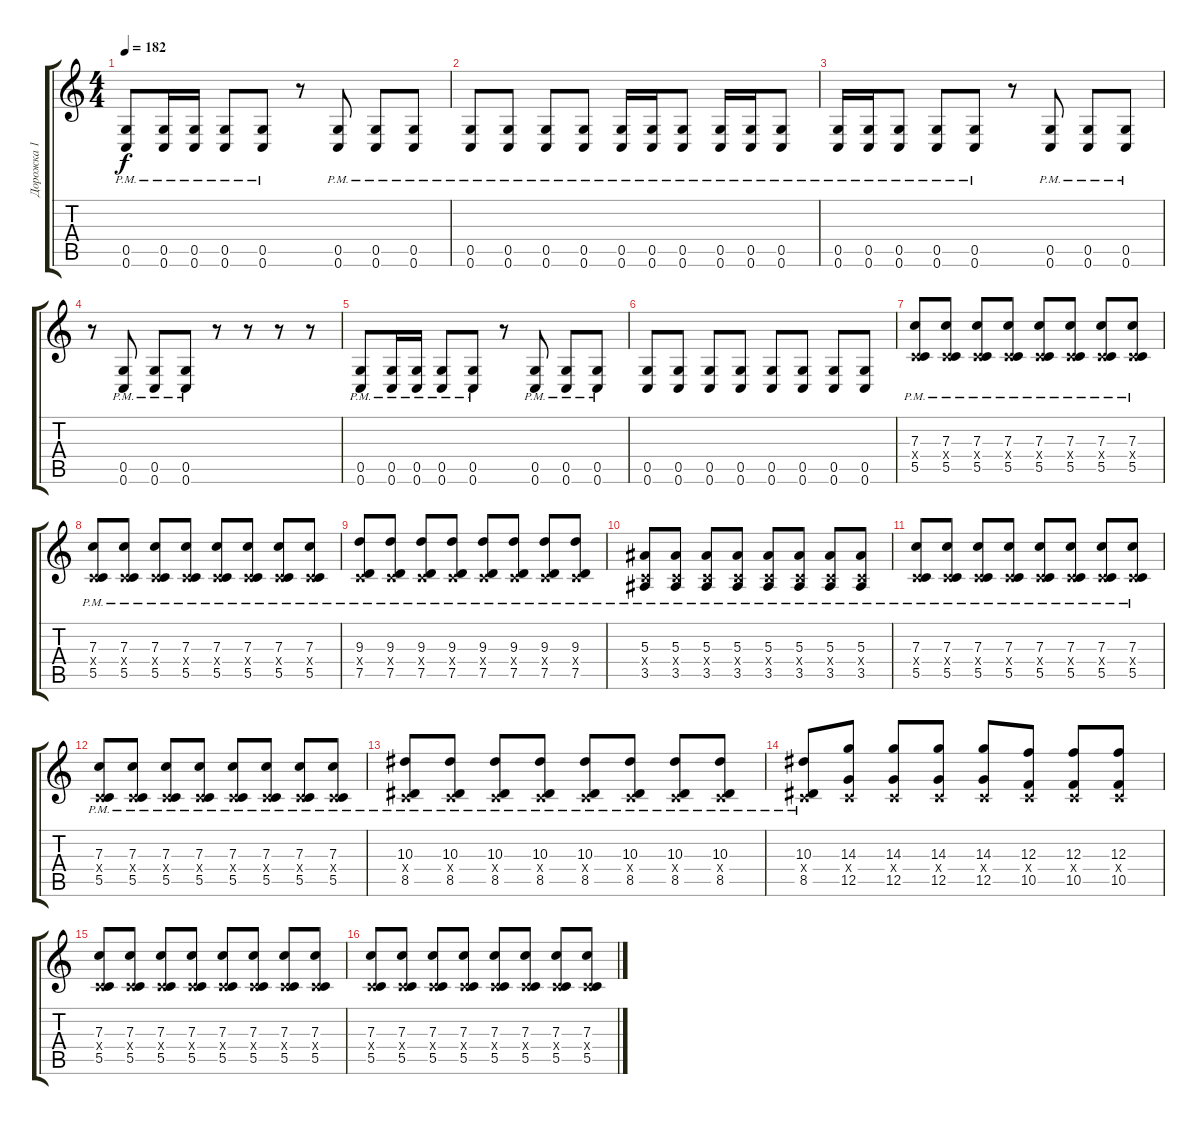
\track ("Дорожка 1" "Дорожка 1") {instrument distortionguitar}
\staff {score tabs}
\tuning (D4 A3 F3 C3 G2 C2) {hide}
\ts (4 4)
\tempo 182
\clef g2
\ks c
(0.5{pm} 0.6{pm}).8{dy f} (0.5{pm} 0.6{pm}).16 (0.5{pm} 0.6{pm}).16 (0.5{pm} 0.6{pm}).8 (0.5{pm} 0.6{pm}).8 r.8 (0.5 0.6{pm}).8 (0.5{pm} 0.6{pm}).8 (0.5{pm} 0.6{pm}).8 |
(0.5{pm} 0.6{pm}).8 (0.5{pm} 0.6{pm}).8 (0.5{pm} 0.6{pm}).8 (0.5{pm} 0.6{pm}).8 (0.5{pm} 0.6{pm}).16 (0.5{pm} 0.6{pm}).16 (0.5{pm} 0.6{pm}).8 (0.5{pm} 0.6{pm}).16 (0.5{pm} 0.6{pm}).16 (0.5{pm} 0.6{pm}).8 |
(0.5{pm} 0.6{pm}).16 (0.5{pm} 0.6{pm}).16 (0.5{pm} 0.6{pm}).8 (0.5{pm} 0.6{pm}).8 (0.5{pm} 0.6{pm}).8 r.8 (0.5{pm} 0.6{pm}).8 (0.5{pm} 0.6{pm}).8 (0.5{pm} 0.6{pm}).8 |
r.8 (0.5{pm} 0.6{pm}).8 (0.5{pm} 0.6{pm}).8 (0.5{pm} 0.6{pm}).8 r.8 r.8 r.8 r.8 |
(0.5{pm} 0.6{pm}).8 (0.5{pm} 0.6{pm}).16 (0.5{pm} 0.6{pm}).16 (0.5{pm} 0.6{pm}).8 (0.5{pm} 0.6{pm}).8 r.8 (0.5 0.6{pm}).8 (0.5{pm} 0.6{pm}).8 (0.5{pm} 0.6{pm}).8 |
(0.5 0.6).8 (0.5 0.6).8 (0.5 0.6).8 (0.5 0.6).8 (0.5 0.6).8 (0.5 0.6).8 (0.5 0.6).8 (0.5 0.6).8 |
(7.3{pm} 0.4{x} 5.5{pm}).8 (7.3{pm} 0.4{x} 5.5{pm}).8 (7.3{pm} 0.4{x} 5.5{pm}).8 (7.3{pm} 0.4{x} 5.5{pm}).8 (7.3{pm} 0.4{x} 5.5{pm}).8 (7.3{pm} 0.4{x} 5.5{pm}).8 (7.3{pm} 0.4{x} 5.5{pm}).8 (7.3 0.4{x} 5.5{pm}).8 |
(7.3{pm} 0.4{x} 5.5{pm}).8 (7.3{pm} 0.4{x} 5.5{pm}).8 (7.3{pm} 0.4{x} 5.5{pm}).8 (7.3{pm} 0.4{x} 5.5{pm}).8 (7.3{pm} 0.4{x} 5.5{pm}).8 (7.3{pm} 0.4{x} 5.5{pm}).8 (7.3{pm} 0.4{x} 5.5{pm}).8 (7.3 0.4{x} 5.5{pm}).8 |
(9.3{pm} 0.4{x} 7.5{pm}).8 (9.3{pm} 0.4{x} 7.5{pm}).8 (9.3{pm} 0.4{x} 7.5{pm}).8 (9.3{pm} 0.4{x} 7.5{pm}).8 (9.3{pm} 0.4{x} 7.5{pm}).8 (9.3{pm} 0.4{x} 7.5{pm}).8 (9.3{pm} 0.4{x} 7.5{pm}).8 (9.3{pm} 0.4{x} 7.5{pm}).8 |
(5.3{pm} 0.4{x} 3.5{pm}).8 (5.3{pm} 0.4{x} 3.5{pm}).8 (5.3{pm} 0.4{x} 3.5{pm}).8 (5.3{pm} 0.4{x} 3.5{pm}).8 (5.3{pm} 0.4{x} 3.5{pm}).8 (5.3{pm} 0.4{x} 3.5{pm}).8 (5.3{pm} 0.4{x} 3.5{pm}).8 (5.3{pm} 0.4{x} 3.5{pm}).8 |
(7.3{pm} 0.4{x} 5.5{pm}).8 (7.3{pm} 0.4{x} 5.5{pm}).8 (7.3{pm} 0.4{x} 5.5{pm}).8 (7.3{pm} 0.4{x} 5.5{pm}).8 (7.3{pm} 0.4{x} 5.5{pm}).8 (7.3{pm} 0.4{x} 5.5{pm}).8 (7.3{pm} 0.4{x} 5.5{pm}).8 (7.3 0.4{x} 5.5{pm}).8 |
(7.3{pm} 0.4{x} 5.5{pm}).8 (7.3{pm} 0.4{x} 5.5{pm}).8 (7.3{pm} 0.4{x} 5.5{pm}).8 (7.3{pm} 0.4{x} 5.5{pm}).8 (7.3{pm} 0.4{x} 5.5{pm}).8 (7.3{pm} 0.4{x} 5.5{pm}).8 (7.3{pm} 0.4{x} 5.5{pm}).8 (7.3 0.4{x} 5.5{pm}).8 |
(10.3{pm} 0.4{x} 8.5{pm}).8 (10.3{pm} 0.4{x} 8.5{pm}).8 (10.3{pm} 0.4{x} 8.5{pm}).8 (10.3{pm} 0.4{x} 8.5{pm}).8 (10.3{pm} 0.4{x} 8.5{pm}).8 (10.3{pm} 0.4{x} 8.5{pm}).8 (10.3{pm} 0.4{x} 8.5{pm}).8 (10.3{pm} 0.4{x} 8.5{pm}).8 |
(10.3{pm} 0.4{x} 8.5{pm}).8 (14.3 0.4{x} 12.5).8 (14.3 0.4{x} 12.5).8 (14.3 0.4{x} 12.5).8 (14.3 0.4{x} 12.5).8 (12.3 0.4{x} 10.5).8 (12.3 0.4{x} 10.5).8 (12.3 0.4{x} 10.5).8 |
(7.3 0.4{x} 5.5).8 (7.3 0.4{x} 5.5).8 (7.3 0.4{x} 5.5).8 (7.3 0.4{x} 5.5).8 (7.3 0.4{x} 5.5).8 (7.3 0.4{x} 5.5).8 (7.3 0.4{x} 5.5).8 (7.3 0.4{x} 5.5).8 |
(7.3 0.4{x} 5.5).8 (7.3 0.4{x} 5.5).8 (7.3 0.4{x} 5.5).8 (7.3 0.4{x} 5.5).8 (7.3 0.4{x} 5.5).8 (7.3 0.4{x} 5.5).8 (7.3 0.4{x} 5.5).8 (7.3 0.4{x} 5.5).8
